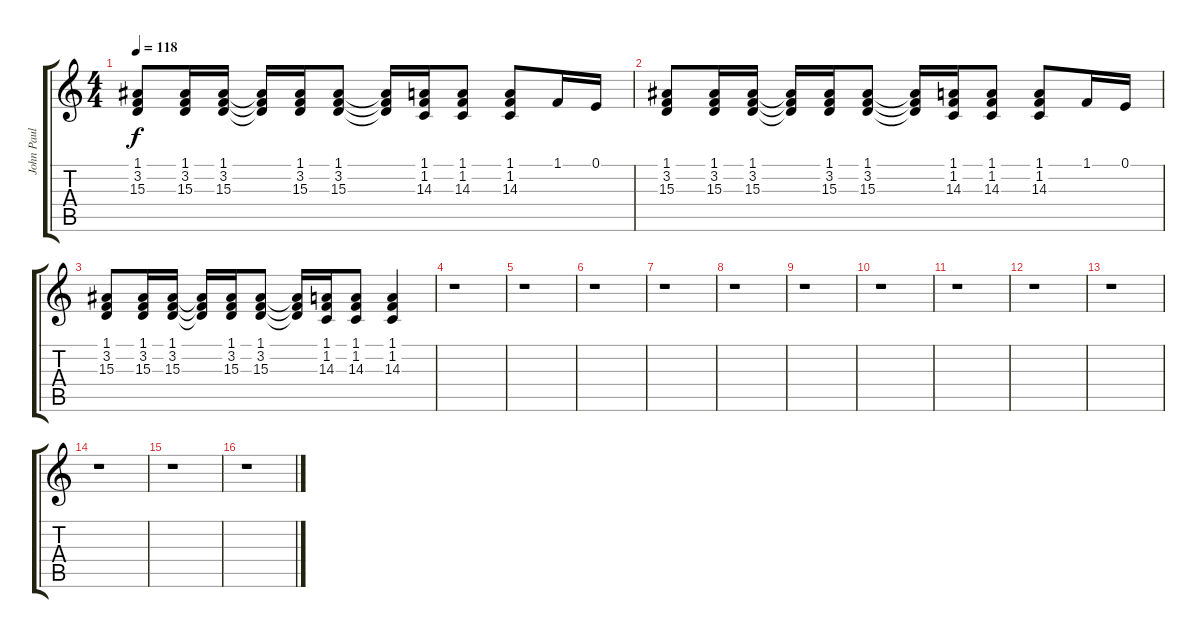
\track ("John Paul Jones (Orgão)" "John Paul ") {instrument brasssection}
\staff {score tabs}
\tuning (E4 B3 G3 D3 A2 E2) {hide}
\ts (4 4)
\tempo 118
\clef g2
\ks c
(1.1 3.2 15.3).8{dy f} (1.1 3.2 15.3).16 (1.1 3.2 15.3).16 (1.1{t} 3.2{t} 15.3{t}).16 (1.1 3.2 15.3).16 (1.1 3.2 15.3).8 (1.1{t} 3.2{t} 15.3{t}).16 (1.1 1.2 14.3).16 (1.1 1.2 14.3).8 (1.1 1.2 14.3).8 1.1.16 0.1.16 |
(1.1 3.2 15.3).8 (1.1 3.2 15.3).16 (1.1 3.2 15.3).16 (1.1{t} 3.2{t} 15.3{t}).16 (1.1 3.2 15.3).16 (1.1 3.2 15.3).8 (1.1{t} 3.2{t} 15.3{t}).16 (1.1 1.2 14.3).16 (1.1 1.2 14.3).8 (1.1 1.2 14.3).8 1.1.16 0.1.16 |
(1.1 3.2 15.3).8 (1.1 3.2 15.3).16 (1.1 3.2 15.3).16 (1.1{t} 3.2{t} 15.3{t}).16 (1.1 3.2 15.3).16 (1.1 3.2 15.3).8 (1.1{t} 3.2{t} 15.3{t}).16 (1.1 1.2 14.3).16 (1.1 1.2 14.3).8 (1.1 1.2 14.3).4 |
r.1 |
r.1 |
r.1 |
r.1 |
r.1 |
r.1 |
r.1 |
r.1 |
r.1 |
r.1 |
r.1 |
r.1 |
r.1
